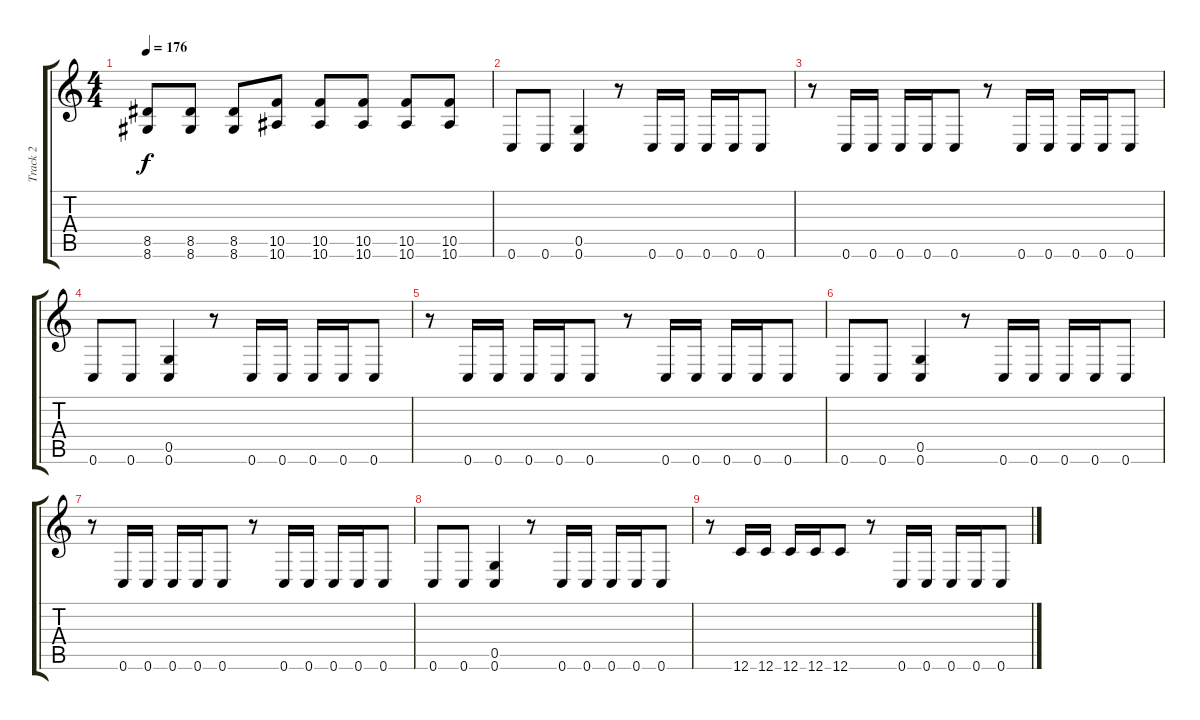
\track ("Track 2" "Track 2") {instrument distortionguitar}
\staff {score tabs}
\tuning (D4 A3 F3 C3 G2 C2) {hide}
\ts (4 4)
\tempo 176
\clef g2
\ks c
(8.5 8.6).8{dy f} (8.5 8.6).8 (8.5 8.6).8 (10.5 10.6).8 (10.5 10.6).8 (10.5 10.6).8 (10.5 10.6).8 (10.5 10.6).8 |
0.6.8 0.6.8 (0.5 0.6).4 r.8 0.6.16 0.6.16 0.6.16 0.6.16 0.6.8 |
r.8 0.6.16 0.6.16 0.6.16 0.6.16 0.6.8 r.8 0.6.16 0.6.16 0.6.16 0.6.16 0.6.8 |
0.6.8 0.6.8 (0.5 0.6).4 r.8 0.6.16 0.6.16 0.6.16 0.6.16 0.6.8 |
r.8 0.6.16 0.6.16 0.6.16 0.6.16 0.6.8 r.8 0.6.16 0.6.16 0.6.16 0.6.16 0.6.8 |
0.6.8 0.6.8 (0.5 0.6).4 r.8 0.6.16 0.6.16 0.6.16 0.6.16 0.6.8 |
r.8 0.6.16 0.6.16 0.6.16 0.6.16 0.6.8 r.8 0.6.16 0.6.16 0.6.16 0.6.16 0.6.8 |
0.6.8 0.6.8 (0.5 0.6).4 r.8 0.6.16 0.6.16 0.6.16 0.6.16 0.6.8 |
r.8 12.6.16 12.6.16 12.6.16 12.6.16 12.6.8 r.8 0.6.16 0.6.16 0.6.16 0.6.16 0.6.8
